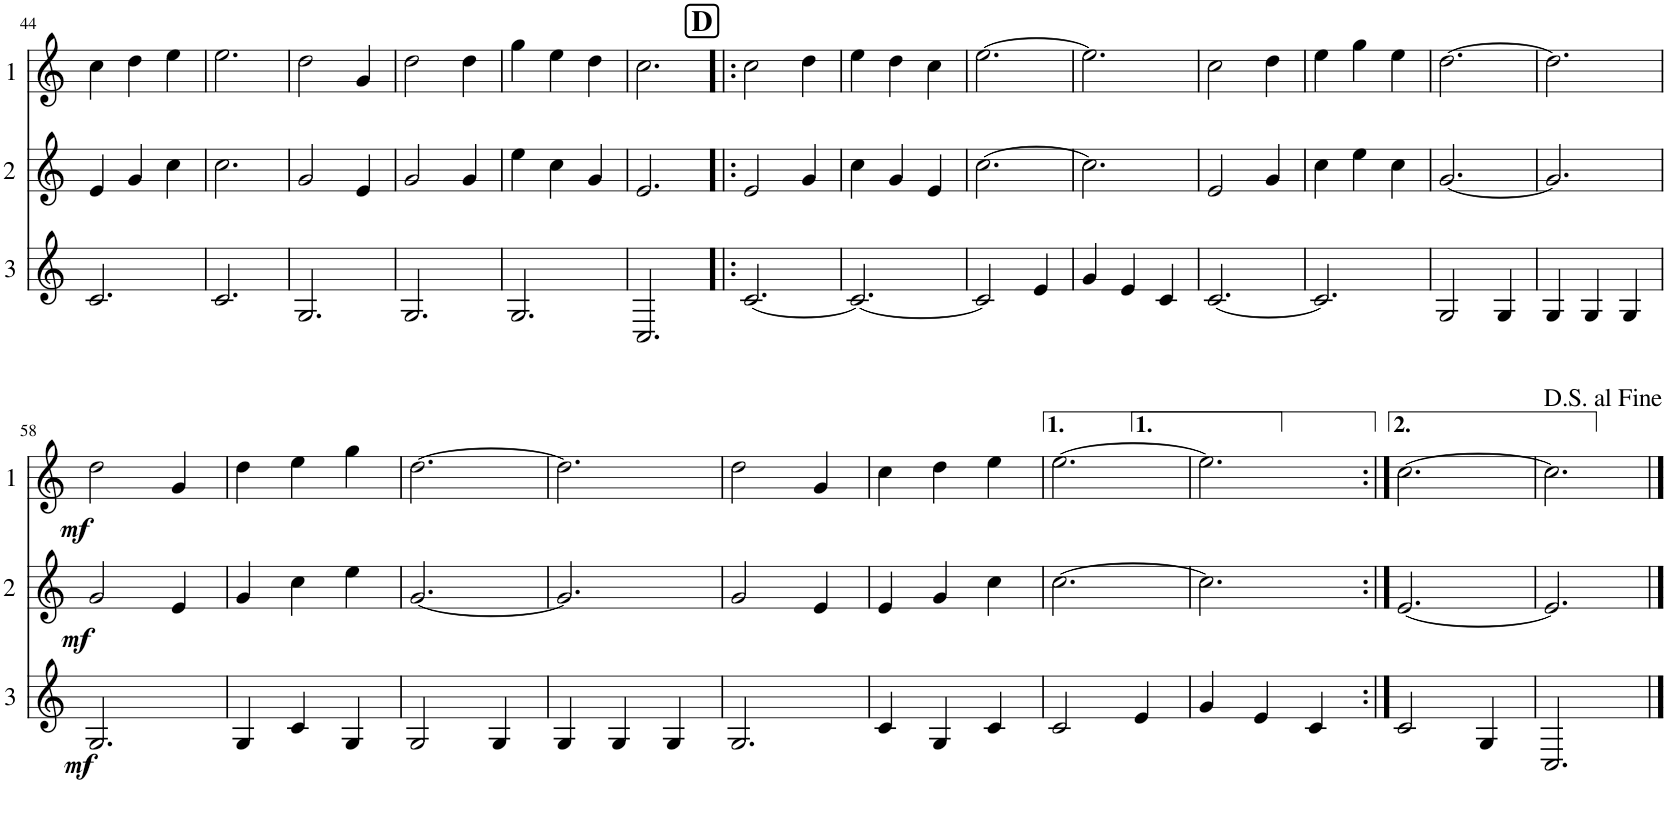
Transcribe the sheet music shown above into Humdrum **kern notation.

**kern	**dynam	**kern	**dynam	**kern	**dynam
*part3	*part3	*part2	*part2	*part1	*part1
*staff3	*staff3	*staff2	*staff2	*staff1	*staff1
*I"Cor 3	*	*I"Cor 2	*	*I"Cor 1	*
!!LO:PB:g=z
*clefG2	*	*clefG2	*	*clefG2	*
*Trd4c7	*	*Trd4c7	*	*Trd4c7	*
*k[]	*	*k[]	*	*k[]	*
*M3/4	*	*M3/4	*	*M3/4	*
=44	=44	=44	=44	=44	=44
2.c/	.	4e/	.	4cc\	.
.	.	4g/	.	4dd\	.
.	.	4cc\	.	4ee\	.
=45	=45	=45	=45	=45	=45
2.c/	.	2.cc\	.	2.ee\	.
=46	=46	=46	=46	=46	=46
2.G/	.	2g/	.	2dd\	.
.	.	4e/	.	4g/	.
=47	=47	=47	=47	=47	=47
2.G/	.	2g/	.	2dd\	.
.	.	4g/	.	4dd\	.
=48	=48	=48	=48	=48	=48
2.G/	.	4ee\	.	4gg\	.
.	.	4cc\	.	4ee\	.
.	.	4g/	.	4dd\	.
=49	=49	=49	=49	=49	=49
2.C/	.	2.e/	.	2.cc\	.
!!LO:REH:place=s1:a:B:cj:fs=14:t=D
=50!|:	=50!|:	=50!|:	=50!|:	=50!|:	=50!|:
[2.c/	.	2e/	.	2cc\	.
.	.	4g/	.	4dd\	.
=51	=51	=51	=51	=51	=51
2.c/_	.	4cc\	.	4ee\	.
.	.	4g/	.	4dd\	.
.	.	4e/	.	4cc\	.
=52	=52	=52	=52	=52	=52
2c/]	.	[2.cc\	.	[2.ee\	.
4e/	.	.	.	.	.
=53	=53	=53	=53	=53	=53
4g/	.	2.cc\]	.	2.ee\]	.
4e/	.	.	.	.	.
4c/	.	.	.	.	.
=54	=54	=54	=54	=54	=54
[2.c/	.	2e/	.	2cc\	.
.	.	4g/	.	4dd\	.
=55	=55	=55	=55	=55	=55
2.c/]	.	4cc\	.	4ee\	.
.	.	4ee\	.	4gg\	.
.	.	4cc\	.	4ee\	.
=56	=56	=56	=56	=56	=56
2G/	.	[2.g/	.	[2.dd\	.
4G/	.	.	.	.	.
=57	=57	=57	=57	=57	=57
4G/	.	2.g/]	.	2.dd\]	.
4G/	.	.	.	.	.
4G/	.	.	.	.	.
!!LO:LB:g=z
=58	=58	=58	=58	=58	=58
!	!LO:DY:b	!	!LO:DY:b	!	!LO:DY:b
2.G/	mf	2g/	mf	2dd\	mf
.	.	4e/	.	4g/	.
=59	=59	=59	=59	=59	=59
4G/	.	4g/	.	4dd\	.
4c/	.	4cc\	.	4ee\	.
4G/	.	4ee\	.	4gg\	.
=60	=60	=60	=60	=60	=60
2G/	.	[2.g/	.	[2.dd\	.
4G/	.	.	.	.	.
=61	=61	=61	=61	=61	=61
4G/	.	2.g/]	.	2.dd\]	.
4G/	.	.	.	.	.
4G/	.	.	.	.	.
=62	=62	=62	=62	=62	=62
2.G/	.	2g/	.	2dd\	.
.	.	4e/	.	4g/	.
=63	=63	=63	=63	=63	=63
4c/	.	4e/	.	4cc\	.
4G/	.	4g/	.	4dd\	.
4c/	.	4cc\	.	4ee\	.
=64	=64	=64	=64	=64	=64
2c/	.	[2.cc\	.	[2.ee\	.
4e/	.	.	.	.	.
=65	=65	=65	=65	=65	=65
4g/	.	2.cc\]	.	2.ee\]	.
4e/	.	.	.	.	.
4c/	.	.	.	.	.
=66:|!	=66:|!	=66:|!	=66:|!	=66:|!	=66:|!
2c/	.	[2.e/	.	[2.cc\	.
4G/	.	.	.	.	.
=67	=67	=67	=67	=67	=67
2.C/	.	2.e/]	.	2.cc\]	.
==	==	==	==	==	==
*-	*-	*-	*-	*-	*-
